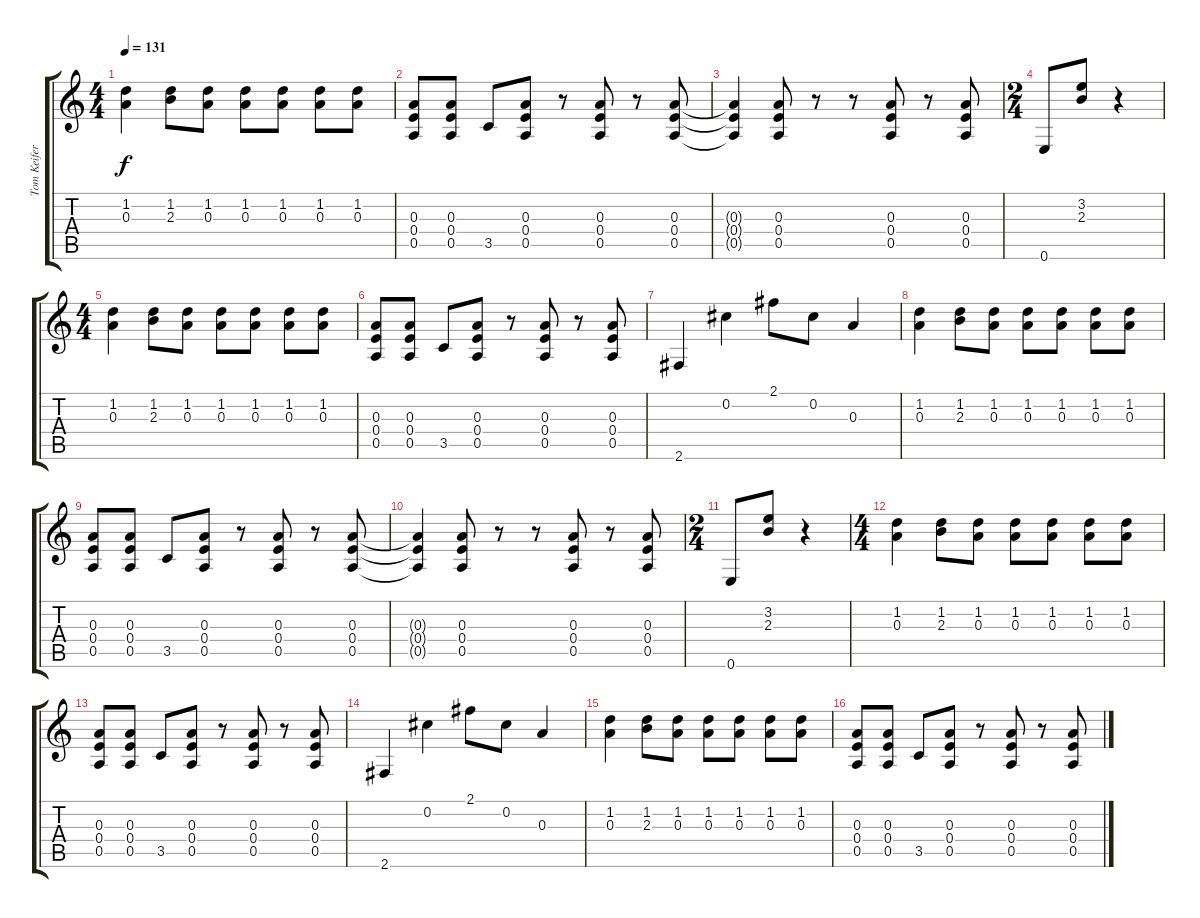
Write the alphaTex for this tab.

\track ("Tom Keifer - Rhytm Guitar" "Tom Keifer") {instrument distortionguitar}
\staff {score tabs}
\tuning (E4 Db4 A3 E3 A2 E2) {hide}
\ts (4 4)
\tempo 131
\clef g2
\ks c
(1.2 0.3).4{dy f} (1.2 2.3).8 (1.2 0.3).8 (1.2 0.3).8 (1.2 0.3).8 (1.2 0.3).8 (1.2 0.3).8 |
(0.3 0.4 0.5).8 (0.3 0.4 0.5).8 3.5.8 (0.3 0.4 0.5).8 r.8 (0.3 0.4 0.5).8 r.8 (0.3 0.4 0.5).8 |
(0.3{t} 0.4{t} 0.5{t}).4 (0.3 0.4 0.5).8 r.8 r.8 (0.3 0.4 0.5).8 r.8 (0.3 0.4 0.5).8 |
\ts (2 4)
0.6.8 (3.2 2.3).8 r.4 |
\ts (4 4)
(1.2 0.3).4 (1.2 2.3).8 (1.2 0.3).8 (1.2 0.3).8 (1.2 0.3).8 (1.2 0.3).8 (1.2 0.3).8 |
(0.3 0.4 0.5).8 (0.3 0.4 0.5).8 3.5.8 (0.3 0.4 0.5).8 r.8 (0.3 0.4 0.5).8 r.8 (0.3 0.4 0.5).8 |
2.6.4 0.2.4 2.1.8 0.2.8 0.3.4 |
(1.2 0.3).4 (1.2 2.3).8 (1.2 0.3).8 (1.2 0.3).8 (1.2 0.3).8 (1.2 0.3).8 (1.2 0.3).8 |
(0.3 0.4 0.5).8 (0.3 0.4 0.5).8 3.5.8 (0.3 0.4 0.5).8 r.8 (0.3 0.4 0.5).8 r.8 (0.3 0.4 0.5).8 |
(0.3{t} 0.4{t} 0.5{t}).4 (0.3 0.4 0.5).8 r.8 r.8 (0.3 0.4 0.5).8 r.8 (0.3 0.4 0.5).8 |
\ts (2 4)
0.6.8{volume 8} (3.2 2.3).8 r.4 |
\ts (4 4)
(1.2 0.3).4 (1.2 2.3).8 (1.2 0.3).8 (1.2 0.3).8 (1.2 0.3).8 (1.2 0.3).8 (1.2 0.3).8 |
(0.3 0.4 0.5).8 (0.3 0.4 0.5).8 3.5.8 (0.3 0.4 0.5).8 r.8 (0.3 0.4 0.5).8 r.8 (0.3 0.4 0.5).8 |
2.6.4 0.2.4 2.1.8 0.2.8 0.3.4 |
(1.2 0.3).4 (1.2 2.3).8 (1.2 0.3).8 (1.2 0.3).8 (1.2 0.3).8 (1.2 0.3).8 (1.2 0.3).8 |
(0.3 0.4 0.5).8 (0.3 0.4 0.5).8 3.5.8 (0.3 0.4 0.5).8 r.8 (0.3 0.4 0.5).8 r.8 (0.3 0.4 0.5).8
